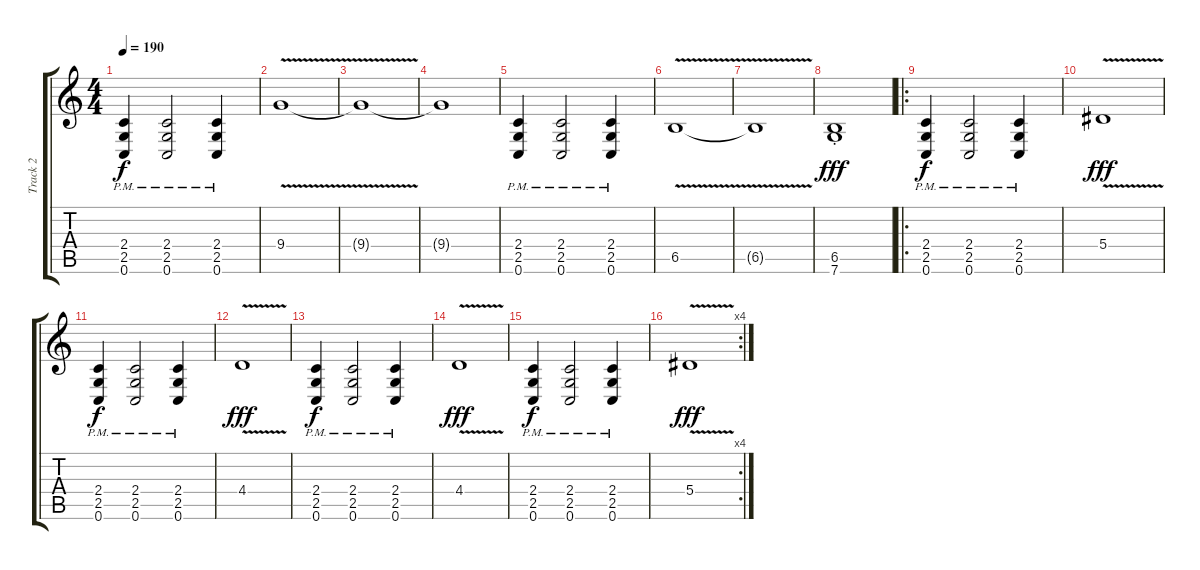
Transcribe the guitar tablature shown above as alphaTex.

\track ("Track 2" "Track 2") {instrument distortionguitar}
\staff {score tabs}
\tuning (C4 G3 Eb3 Bb2 F2 C2) {hide}
\ts (4 4)
\tempo 190
\clef g2
\ks c
(2.4{pm} 2.5{pm} 0.6{pm}).4{dy f} (2.4{pm} 2.5{pm} 0.6{pm}).2 (2.4{pm} 2.5{pm} 0.6{pm}).4 |
9.4{v}.1 |
9.4{t}.1 |
9.4{t}.1 |
(2.4{pm} 2.5{pm} 0.6{pm}).4 (2.4{pm} 2.5{pm} 0.6{pm}).2 (2.4{pm} 2.5{pm} 0.6{pm}).4 |
6.5{v}.1 |
6.5{t}.1 |
(6.5{st} 7.6{st}).1{dy fff} |
\ro
(2.4{pm} 2.5{pm} 0.6{pm}).4{dy f} (2.4{pm} 2.5{pm} 0.6{pm}).2 (2.4{pm} 2.5{pm} 0.6{pm}).4 |
5.4{v}.1{dy fff} |
(2.4{pm} 2.5{pm} 0.6{pm}).4{dy f} (2.4{pm} 2.5{pm} 0.6{pm}).2 (2.4{pm} 2.5{pm} 0.6{pm}).4 |
4.4{v}.1{dy fff} |
(2.4{pm} 2.5{pm} 0.6{pm}).4{dy f} (2.4{pm} 2.5{pm} 0.6{pm}).2 (2.4{pm} 2.5{pm} 0.6{pm}).4 |
4.4{v}.1{dy fff} |
(2.4{pm} 2.5{pm} 0.6{pm}).4{dy f} (2.4{pm} 2.5{pm} 0.6{pm}).2 (2.4{pm} 2.5{pm} 0.6{pm}).4 |
\rc 4
5.4{v}.1{dy fff}
